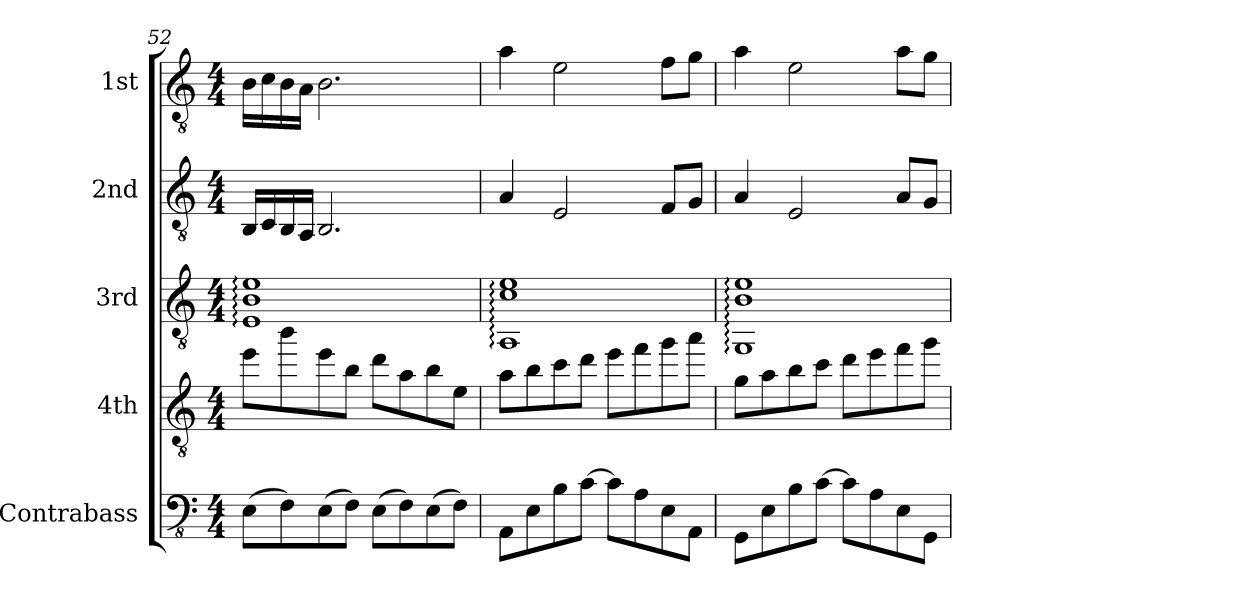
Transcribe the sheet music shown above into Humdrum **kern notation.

**kern	**kern	**kern	**kern	**kern
*part5	*part4	*part3	*part2	*part1
*staff5	*staff4	*staff3	*staff2	*staff1
*I"Contrabass	*I"4th	*I"3rd	*I"2nd	*I"1st
*I'C.B	*	*	*	*
!!LO:LB:g=z
*clefFv4	*clefGv2	*clefGv2	*clefGv2	*clefGv2
*k[]	*k[]	*k[]	*k[]	*k[]
*M4/4	*M4/4	*M4/4	*M4/4	*M4/4
=52	=52	=52	=52	=52
(8EE\L	8ee\L	1E: 1B: 1e:	16BB/LL	16B\LL
.	.	.	16C/	16c\
8FF\)	8bb\	.	16BB/	16B\
.	.	.	16AA/JJ	16A\JJ
(8EE\	8ee\	.	2.BB/	2.B\
8FF\J)	8b\J	.	.	.
(8EE\L	8dd\L	.	.	.
8FF\)	8a\	.	.	.
(8EE\	8b\	.	.	.
8FF\J)	8e\J	.	.	.
=53	=53	=53	=53	=53
8AAA\L	8a\L	1AA: 1c: 1e:	4A/	4a\
8EE\	8b\	.	.	.
8BB\	8cc\	.	2E/	2e\
[8C\J	8dd\J	.	.	.
8C\L]	8ee\L	.	.	.
8AA\	8ff\	.	.	.
8EE\	8gg\	.	8F/L	8f\L
8AAA\J	8aa\J	.	8G/J	8g\J
=54	=54	=54	=54	=54
8GGG\L	8g\L	1GG: 1B: 1e:	4A/	4a\
8EE\	8a\	.	.	.
8BB\	8b\	.	2E/	2e\
[8C\J	8cc\J	.	.	.
8C\L]	8dd\L	.	.	.
8AA\	8ee\	.	.	.
8EE\	8ff\	.	8A/L	8a\L
8GGG\J	8gg\J	.	8G/J	8g\J
=	=	=	=	=
*-	*-	*-	*-	*-
